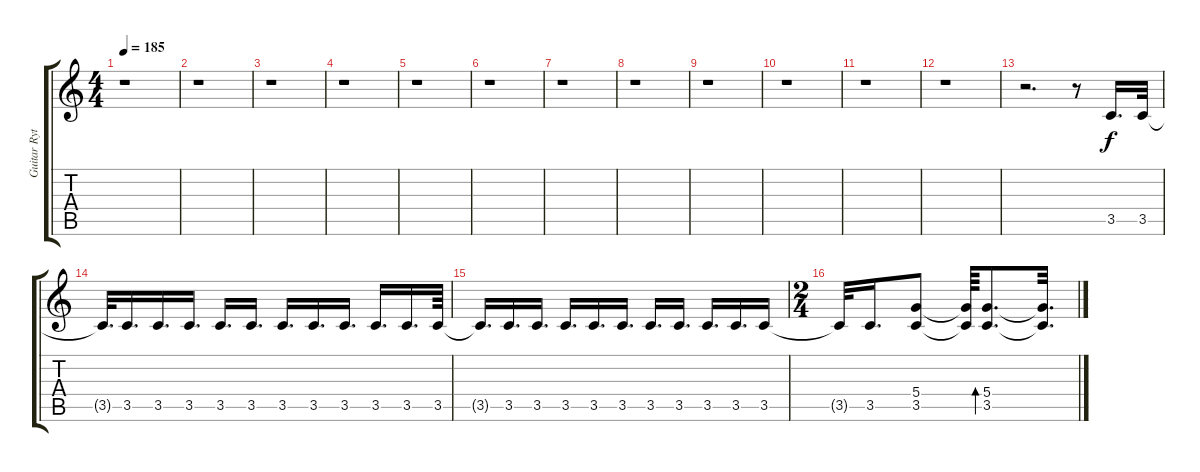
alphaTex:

\track ("Guitar Rythym" "Guitar Ryt") {instrument distortionguitar}
\staff {score tabs}
\tuning (E4 B3 G3 D3 A2 E2) {hide}
\ts (4 4)
\tempo 185
\clef g2
\ks c
r.1{dy f} |
r.1 |
r.1 |
r.1 |
r.1 |
r.1 |
r.1 |
r.1 |
r.1 |
r.1 |
r.1 |
r.1 |
r.2{d} r.8 3.5.16{d} 3.5.32 |
3.5{t}.32{d} 3.5.16{d} 3.5.16{d} 3.5.16{d} 3.5.16{d} 3.5.16{d} 3.5.16{d} 3.5.16{d} 3.5.16{d} 3.5.16{d} 3.5.16{d} 3.5.64 |
3.5{t}.16{d} 3.5.16{d} 3.5.16{d} 3.5.16{d} 3.5.16{d} 3.5.16{d} 3.5.16{d} 3.5.16{d} 3.5.16{d} 3.5.16{d} 3.5.16 |
\ts (2 4)
3.5{t}.32 3.5.16{d} (5.4 3.5).8 (5.4{t} 3.5{t}).64 (5.4 3.5).8{d bd 240} (5.4{t} 3.5{t}).32{d}
